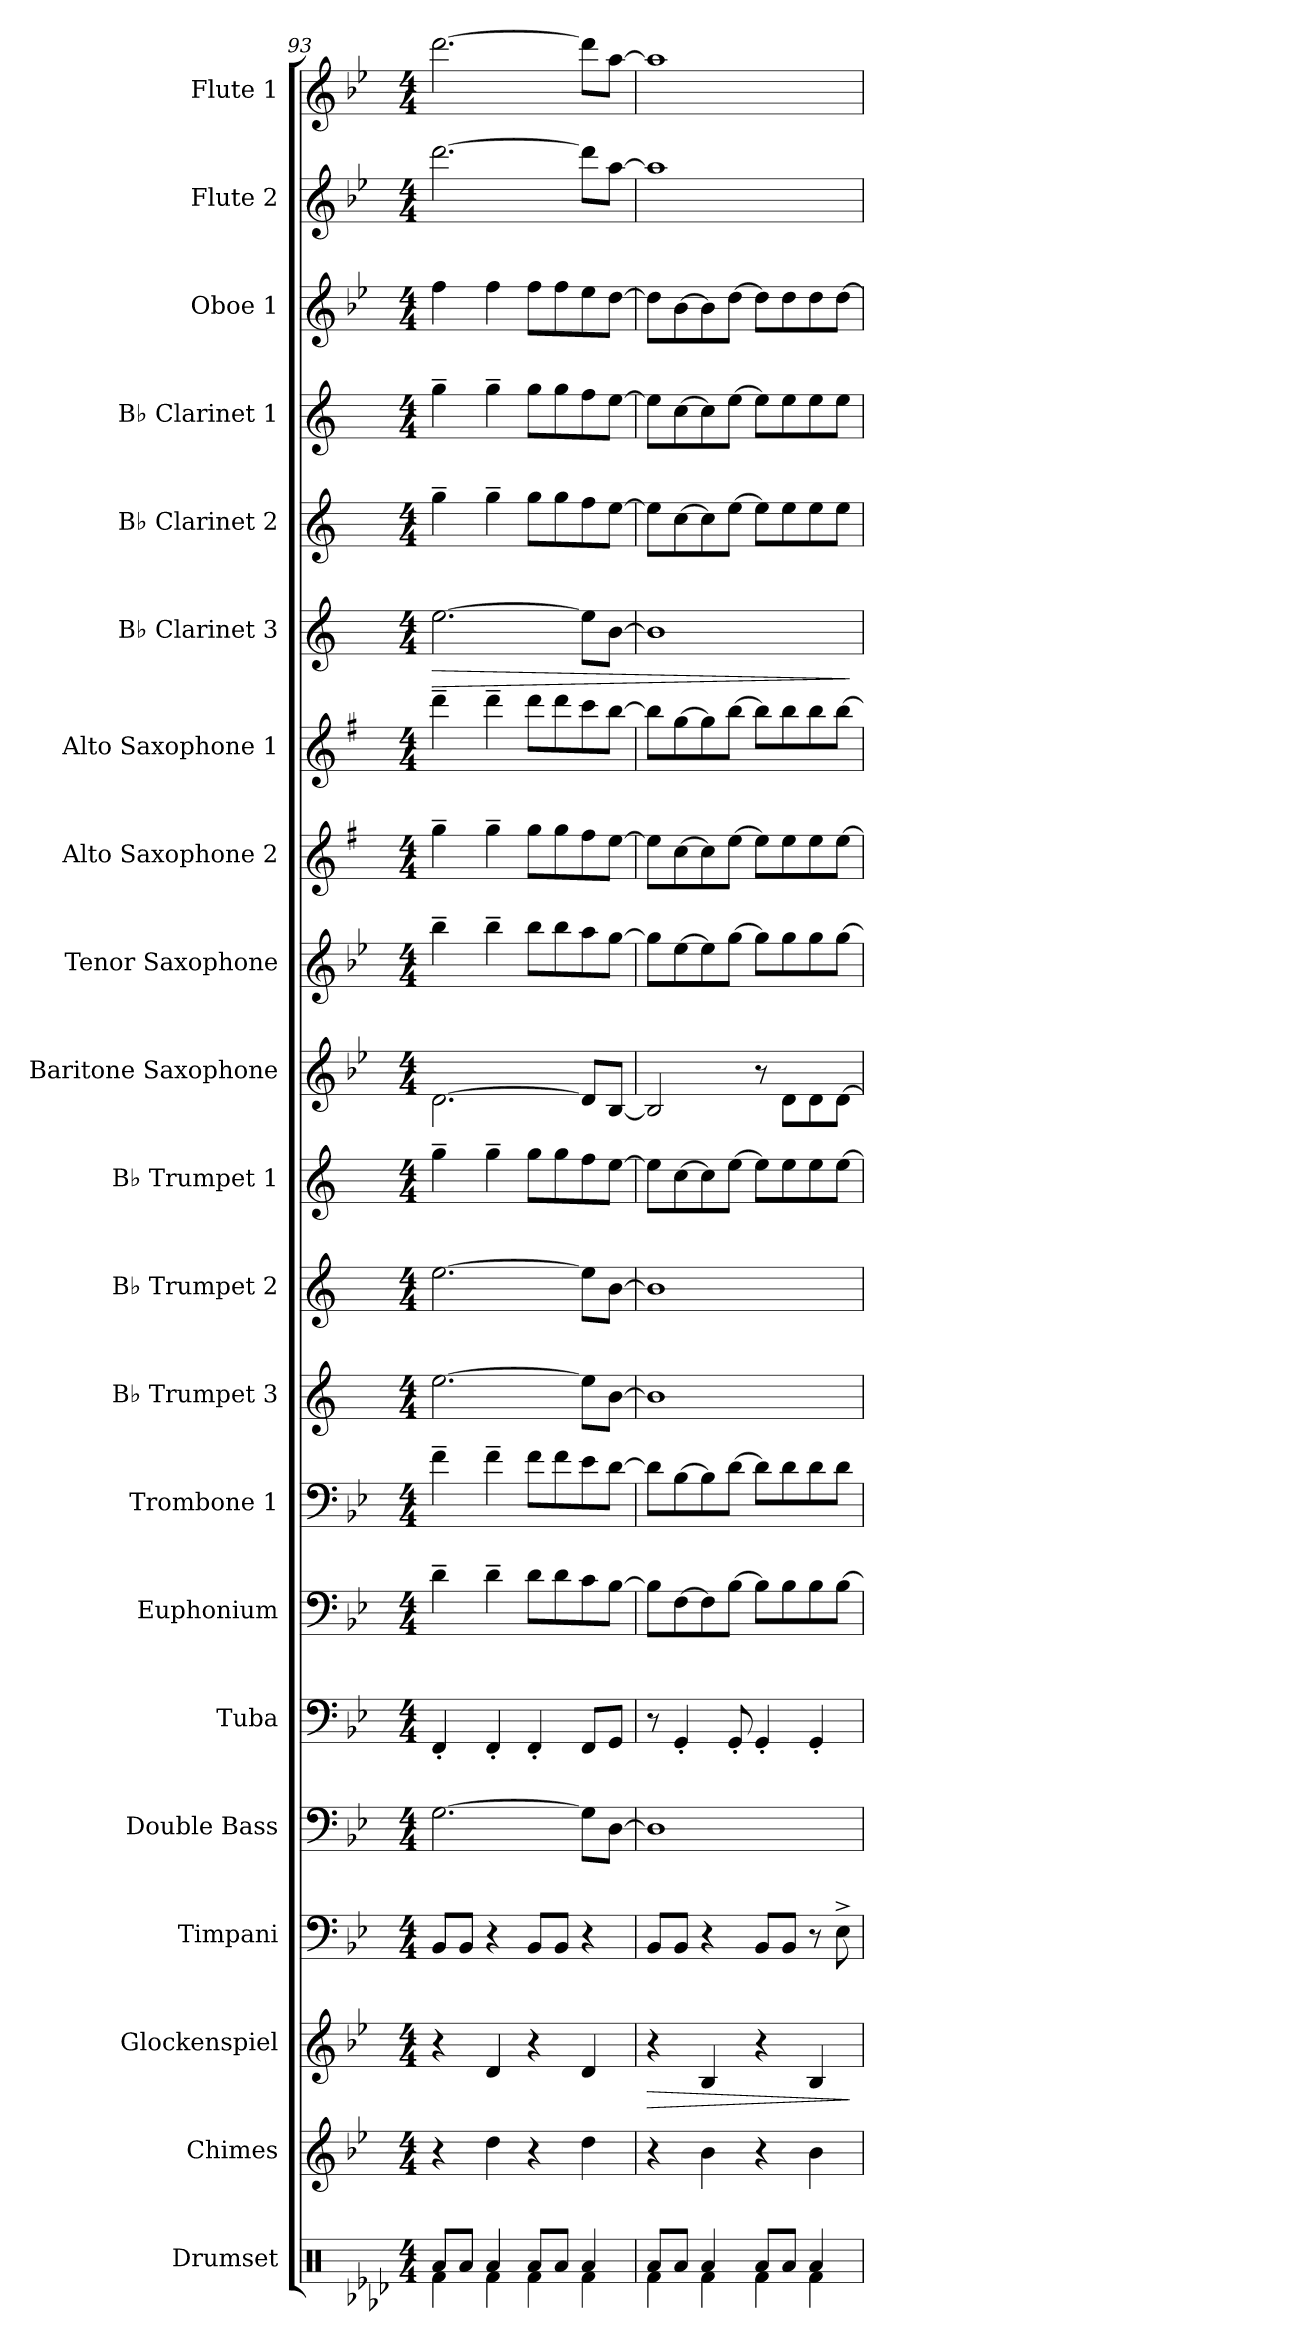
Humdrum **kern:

**kern	**kern	**kern	**dynam	**kern	**dynam	**kern	**kern	**kern	**kern	**kern	**kern	**kern	**kern	**kern	**kern	**kern	**kern	**dynam	**kern	**kern	**kern	**kern	**kern
*part21	*part20	*part19	*part19	*part18	*part18	*part17	*part16	*part15	*part14	*part13	*part12	*part11	*part10	*part9	*part8	*part7	*part6	*part6	*part5	*part4	*part3	*part2	*part1
*staff21	*staff20	*staff19	*staff19	*staff18	*staff18	*staff17	*staff16	*staff15	*staff14	*staff13	*staff12	*staff11	*staff10	*staff9	*staff8	*staff7	*staff6	*staff6	*staff5	*staff4	*staff3	*staff2	*staff1
*I"Drumset	*I"Chimes	*I"Glockenspiel	*	*I"Timpani	*	*I"Double Bass	*I"Tuba	*I"Euphonium	*I"Trombone 1	*I"B♭ Trumpet 3	*I"B♭ Trumpet 2	*I"B♭ Trumpet 1	*I"Baritone Saxophone	*I"Tenor Saxophone	*I"Alto Saxophone 2	*I"Alto Saxophone 1	*I"B♭ Clarinet 3	*	*I"B♭ Clarinet 2	*I"B♭ Clarinet 1	*I"Oboe 1	*I"Flute 2	*I"Flute 1
*I'D. Set	*I'Cme.	*I'Glk.	*	*I'Timp.	*	*I'Db.	*I'Tba.	*I'Euph.	*I'Tbn. 1	*I'B♭ Tpt. 3	*I'B♭ Tpt. 2	*I'B♭ Tpt. 1	*I'Bar. Sax.	*I'T. Sax.	*I'A. Sax. 2	*I'A. Sax. 1	*I'B♭ Cl. 3	*	*I'B♭ Cl. 2	*I'B♭ Cl. 1	*I'Ob. 1	*I'Fl. 2	*I'Fl. 1
*clefX	*clefG2	*clefG2	*	*clefF4	*	*clefF4	*clefF4	*clefF4	*clefF4	*clefG2	*clefG2	*clefG2	*clefG2	*clefG2	*clefG2	*clefG2	*clefG2	*	*clefG2	*clefG2	*clefG2	*clefG2	*clefG2
*	*	*ITrd-14c-24	*	*	*	*ITrd7c12	*	*	*	*ITrd1c2	*ITrd1c2	*ITrd1c2	*ITrd12c21	*ITrd8c14	*ITrd5c9	*ITrd5c9	*ITrd1c2	*	*ITrd1c2	*ITrd1c2	*	*	*
*k[b-e-a-d-]	*k[b-e-]	*k[b-e-]	*	*k[b-e-]	*	*k[b-e-]	*k[b-e-]	*k[b-e-]	*k[b-e-]	*k[b-e-]	*k[b-e-]	*k[b-e-]	*k[b-e-]	*k[b-e-]	*k[b-e-]	*k[b-e-]	*k[b-e-]	*	*k[b-e-]	*k[b-e-]	*k[b-e-]	*k[b-e-]	*k[b-e-]
*M4/4	*M4/4	*M4/4	*	*M4/4	*	*M4/4	*M4/4	*M4/4	*M4/4	*M4/4	*M4/4	*M4/4	*M4/4	*M4/4	*M4/4	*M4/4	*M4/4	*	*M4/4	*M4/4	*M4/4	*M4/4	*M4/4
=93	=93	=93	=93	=93	=93	=93	=93	=93	=93	=93	=93	=93	=93	=93	=93	=93	=93	=93	=93	=93	=93	=93	=93
*^	*	*	*	*	*	*	*	*	*	*	*	*	*	*	*	*	*	*	*	*	*	*	*
!	!	!	!	!	!	!	!	!	!	!	!	!	!	!	!	!	!	!	!LO:HP:b	!	!	!	!	!
8Ra/L	4Rf\	4r	4r	.	8BB-/L	.	[2.GG\	4FF'/	4d~\	4f~\	[2.dd\	[2.dd\	4ff~\	[2.D\	4b-~\	4b-~\	4ff~\	[2.dd\	>	4ff~\	4ff~\	4ff\	[2.ddd\	[2.ddd\
8Ra/J	.	.	.	.	8BB-/J	.	.	.	.	.	.	.	.	.	.	.	.	.	.	.	.	.	.	.
4Ra/	4Rf\	4dd\	4ddd/	.	4r	.	.	4FF'/	4d~\	4f~\	.	.	4ff~\	.	4b-~\	4b-~\	4ff~\	.	.	4ff~\	4ff~\	4ff\	.	.
8Ra/L	4Rf\	4r	4r	.	8BB-/L	.	.	4FF'/	8d\L	8f\L	.	.	8ff\L	.	8b-\L	8b-\L	8ff\L	.	.	8ff\L	8ff\L	8ff\L	.	.
8Ra/J	.	.	.	.	8BB-/J	.	.	.	8d\	8f\	.	.	8ff\	.	8b-\	8b-\	8ff\	.	.	8ff\	8ff\	8ff\	.	.
4Ra/	4Rf\	4dd\	4ddd/	.	4r	.	8GG\L]	8FF/L	8c\	8e-\	8dd\L]	8dd\L]	8ee-\	8D/L]	8a\	8a\	8ee-\	8dd\L]	.	8ee-\	8ee-\	8ee-\	8ddd\L]	8ddd\L]
.	.	.	.	.	.	.	[8DD\J	8GG/J	[8B-\J	[8d\J	[8a\J	[8a\J	[8dd\J	[8BB-/J	[8g\J	[8g\J	[8dd\J	[8a\J	.	[8dd\J	[8dd\J	[8dd\J	[8aa\J	[8aa\J
=94	=94	=94	=94	=94	=94	=94	=94	=94	=94	=94	=94	=94	=94	=94	=94	=94	=94	=94	=94	=94	=94	=94	=94	=94
!	!	!	!	!LO:HP:b	!	!	!	!	!	!	!	!	!	!	!	!	!	!	!	!	!	!	!	!
8Ra/L	4Rf\	4r	4r	>	8BB-/L	.	1DD]	8r	8B-\L]	8d\L]	1a]	1a]	8dd\L]	2BB-/]	8g\L]	8g\L]	8dd\L]	1a]	.	8dd\L]	8dd\L]	8dd\L]	1aa]	1aa]
8Ra/J	.	.	.	.	8BB-/J	.	.	4GG'/	[8F\	[8B-\	.	.	[8b-\	.	[8e-\	[8e-\	[8b-\	.	.	[8b-\	[8b-\	[8b-\	.	.
4Ra/	4Rf\	4b-\	4bb-/	.	4r	.	.	.	8F\]	8B-\]	.	.	8b-\]	.	8e-\]	8e-\]	8b-\]	.	.	8b-\]	8b-\]	8b-\]	.	.
.	.	.	.	.	.	.	.	8GG'/	[8B-\J	[8d\J	.	.	[8dd\J	.	[8g\J	[8g\J	[8dd\J	.	.	[8dd\J	[8dd\J	[8dd\J	.	.
8Ra/L	4Rf\	4r	4r	.	8BB-/L	.	.	4GG'/	8B-\L]	8d\L]	.	.	8dd\L]	8r	8g\L]	8g\L]	8dd\L]	.	.	8dd\L]	8dd\L]	8dd\L]	.	.
8Ra/J	.	.	.	.	8BB-/J	.	.	.	8B-\	8d\	.	.	8dd\	8D\L	8g\	8g\	8dd\	.	.	8dd\	8dd\	8dd\	.	.
4Ra/	4Rf\	4b-\	4bb-/	.	8r	.	.	4GG'/	8B-\	8d\	.	.	8dd\	8D\	8g\	8g\	8dd\	.	.	8dd\	8dd\	8dd\	.	.
!	!	!	!	!	!	!LO:DY:b	!	!	!	!	!	!	!	!	!	!	!	!	!	!	!	!	!	!
.	.	.	.	.	8E-^\	other-dynamics	.	.	[8B-\J	8d\J	.	.	[8dd\J	[8D\J	[8g\J	[8g\J	[8dd\J	.	.	8dd\J	8dd\J	[8dd\J	.	.
*v	*v	*	*	*	*	*	*	*	*	*	*	*	*	*	*	*	*	*	*	*	*	*	*	*
.	.	.	]	.	.	.	.	.	.	.	.	.	.	.	.	.	.	]	.	.	.	.	.
=	=	=	=	=	=	=	=	=	=	=	=	=	=	=	=	=	=	=	=	=	=	=	=
*-	*-	*-	*-	*-	*-	*-	*-	*-	*-	*-	*-	*-	*-	*-	*-	*-	*-	*-	*-	*-	*-	*-	*-
